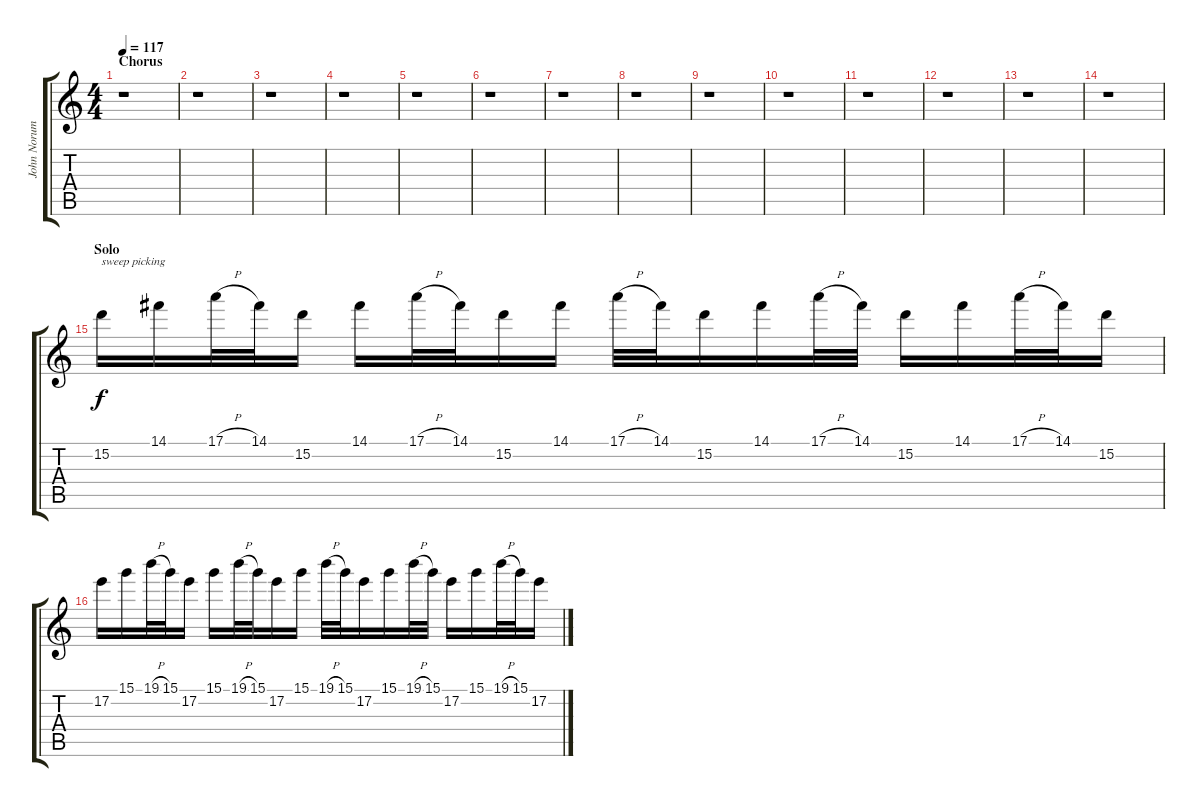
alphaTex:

\track ("John Norum (Solo Harmony Overdub)" "John Norum") {instrument distortionguitar}
\staff {score tabs}
\tuning (E4 B3 G3 D3 A2 E2) {hide}
\ts (4 4)
\section ("" "Chorus")
\tempo 117
\clef g2
\ks c
r.1{dy f} |
r.1 |
r.1 |
r.1 |
r.1 |
r.1 |
r.1 |
r.1 |
r.1 |
r.1 |
r.1 |
r.1 |
r.1 |
r.1 |
\section ("" "Solo")
15.2.16{txt "sweep picking"} 14.1.16 17.1{h}.32 14.1.32 15.2.16 14.1.16 17.1{h}.32 14.1.32 15.2.16 14.1.16 17.1{h}.32 14.1.32 15.2.16 14.1.16 17.1{h}.32 14.1.32 15.2.16 14.1.16 17.1{h}.32 14.1.32 15.2.16 |
17.2.16 15.1.16 19.1{h}.32 15.1.32 17.2.16 15.1.16 19.1{h}.32 15.1.32 17.2.16 15.1.16 19.1{h}.32 15.1.32 17.2.16 15.1.16 19.1{h}.32 15.1.32 17.2.16 15.1.16 19.1{h}.32 15.1.32 17.2.16
